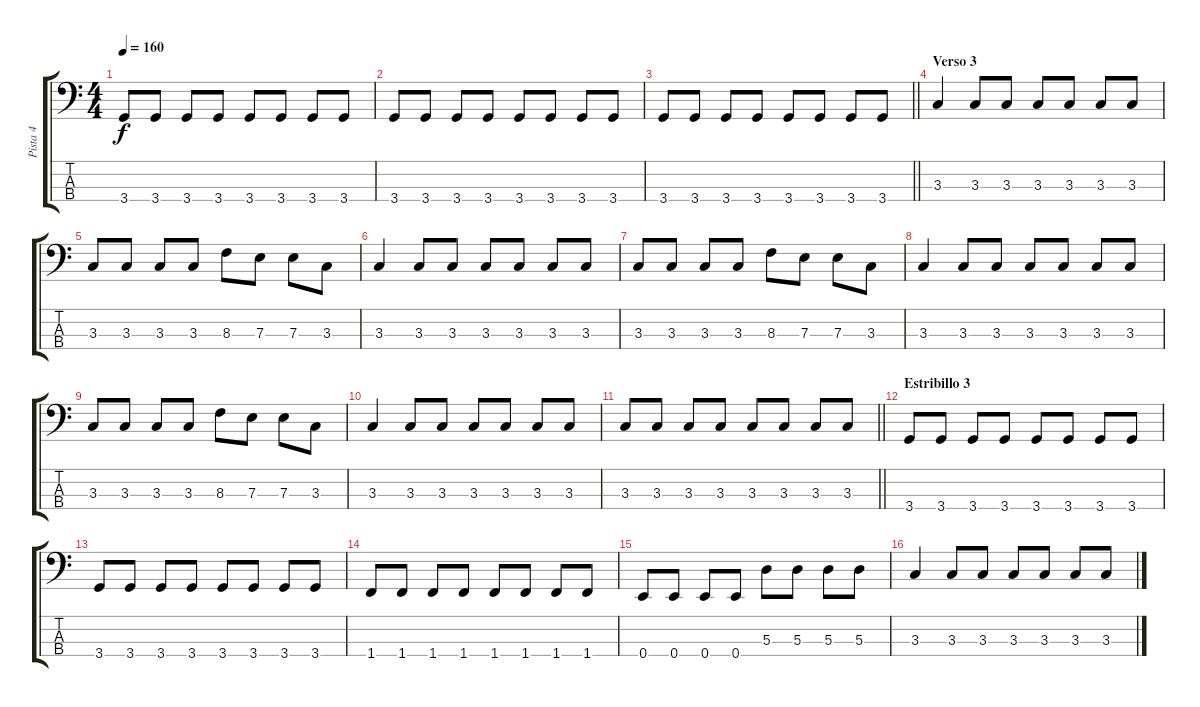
\track ("Pista 4" "Pista 4") {instrument electricbasspick}
\staff {score tabs}
\tuning (G2 D2 A1 E1) {hide}
\ts (4 4)
\tempo 160
\clef f4
\ks c
3.4.8{dy f} 3.4.8 3.4.8 3.4.8 3.4.8 3.4.8 3.4.8 3.4.8 |
3.4.8 3.4.8 3.4.8 3.4.8 3.4.8 3.4.8 3.4.8 3.4.8 |
\barLineRight lightlight
3.4.8 3.4.8 3.4.8 3.4.8 3.4.8 3.4.8 3.4.8 3.4.8 |
\section ("" "Verso 3")
3.3.4 3.3.8 3.3.8 3.3.8 3.3.8 3.3.8 3.3.8 |
3.3.8 3.3.8 3.3.8 3.3.8 8.3.8 7.3.8 7.3.8 3.3.8 |
3.3.4 3.3.8 3.3.8 3.3.8 3.3.8 3.3.8 3.3.8 |
3.3.8 3.3.8 3.3.8 3.3.8 8.3.8 7.3.8 7.3.8 3.3.8 |
3.3.4 3.3.8 3.3.8 3.3.8 3.3.8 3.3.8 3.3.8 |
3.3.8 3.3.8 3.3.8 3.3.8 8.3.8 7.3.8 7.3.8 3.3.8 |
3.3.4 3.3.8 3.3.8 3.3.8 3.3.8 3.3.8 3.3.8 |
\barLineRight lightlight
3.3.8 3.3.8 3.3.8 3.3.8 3.3.8 3.3.8 3.3.8 3.3.8 |
\section ("" "Estribillo 3")
3.4.8 3.4.8 3.4.8 3.4.8 3.4.8 3.4.8 3.4.8 3.4.8 |
3.4.8 3.4.8 3.4.8 3.4.8 3.4.8 3.4.8 3.4.8 3.4.8 |
1.4.8 1.4.8 1.4.8 1.4.8 1.4.8 1.4.8 1.4.8 1.4.8 |
0.4.8 0.4.8 0.4.8 0.4.8 5.3.8 5.3.8 5.3.8 5.3.8 |
3.3.4 3.3.8 3.3.8 3.3.8 3.3.8 3.3.8 3.3.8
